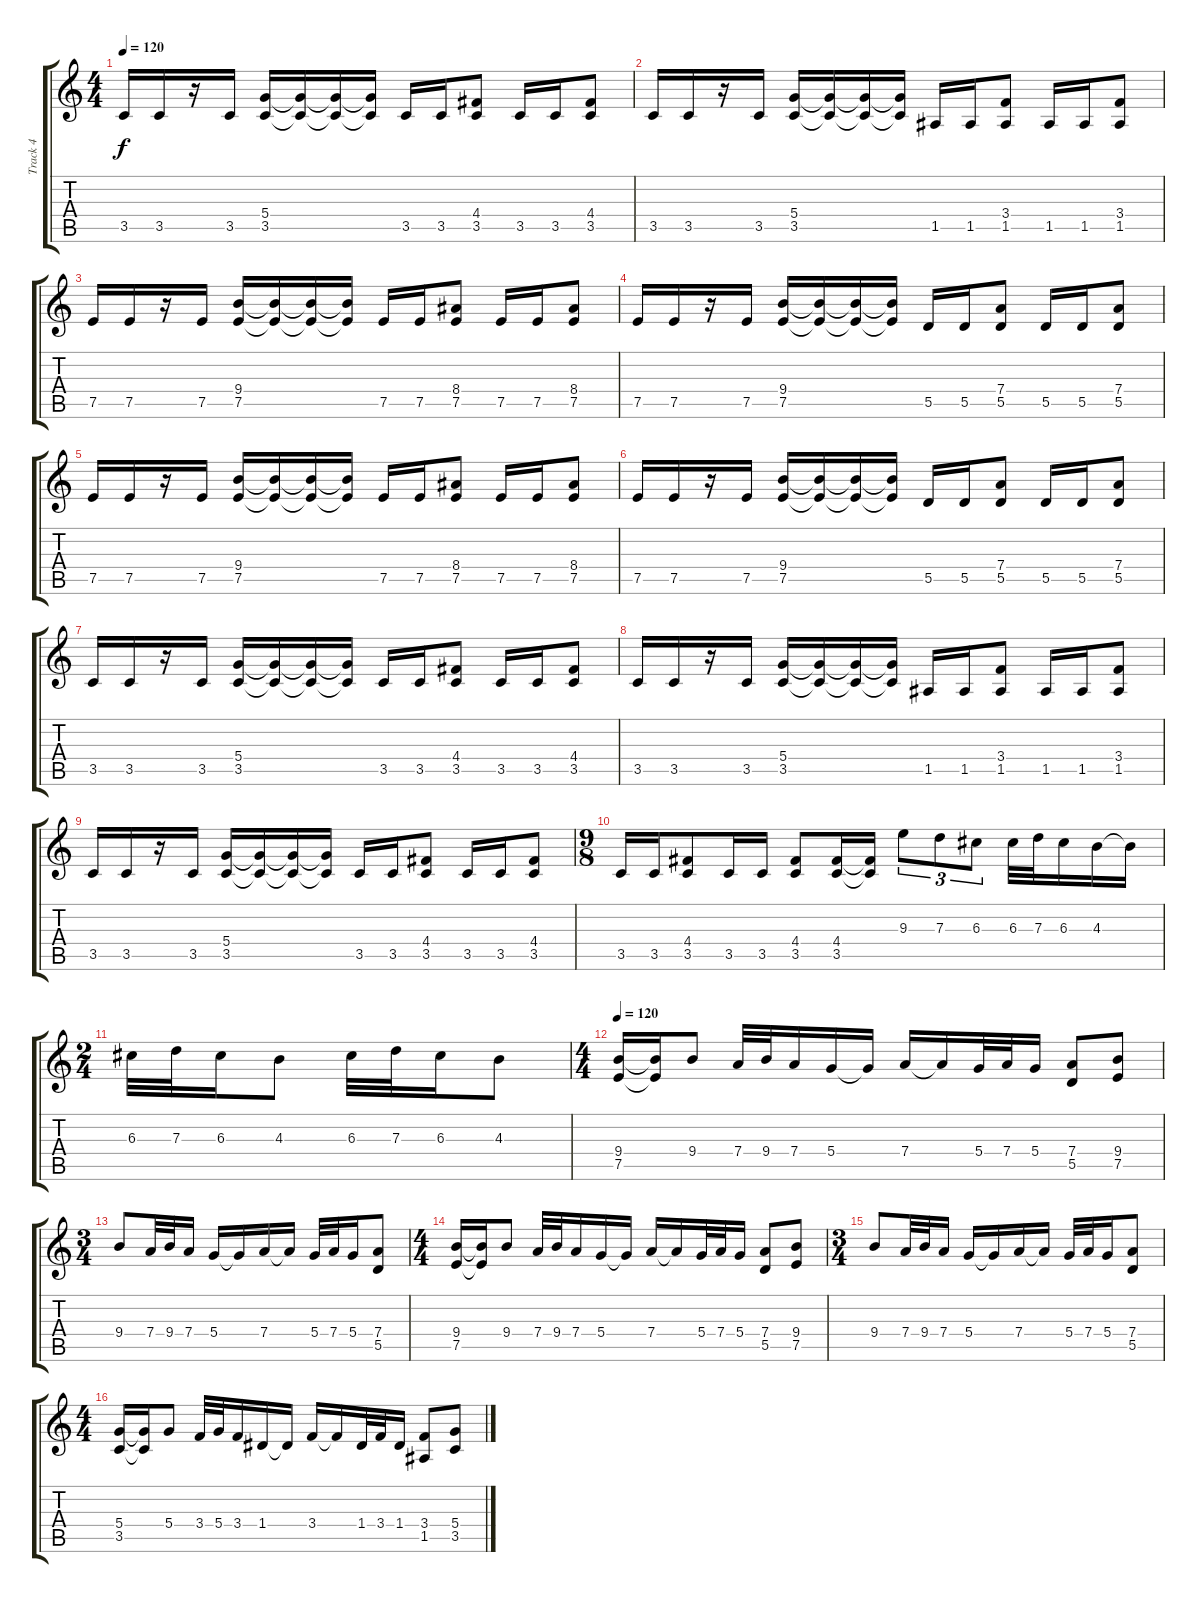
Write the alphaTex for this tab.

\track ("Track 4" "Track 4") {instrument overdrivenguitar}
\staff {score tabs}
\tuning (E4 B3 G3 D3 A2 E2) {hide}
\ts (4 4)
\tempo 120
\clef g2
\ks c
3.5.16{dy f} 3.5.16 r.16 3.5.16 (5.4 3.5).16 (5.4{t} 3.5{t}).16 (5.4{t} 3.5{t}).16 (5.4{t} 3.5{t}).16 3.5.16 3.5.16 (4.4 3.5).8 3.5.16 3.5.16 (4.4 3.5).8 |
3.5.16 3.5.16 r.16 3.5.16 (5.4 3.5).16 (5.4{t} 3.5{t}).16 (5.4{t} 3.5{t}).16 (5.4{t} 3.5{t}).16 1.5.16 1.5.16 (3.4 1.5).8 1.5.16 1.5.16 (3.4 1.5).8 |
7.5.16 7.5.16 r.16 7.5.16 (9.4 7.5).16 (9.4{t} 7.5{t}).16 (9.4{t} 7.5{t}).16 (9.4{t} 7.5{t}).16 7.5.16 7.5.16 (8.4 7.5).8 7.5.16 7.5.16 (8.4 7.5).8 |
7.5.16 7.5.16 r.16 7.5.16 (9.4 7.5).16 (9.4{t} 7.5{t}).16 (9.4{t} 7.5{t}).16 (9.4{t} 7.5{t}).16 5.5.16 5.5.16 (7.4 5.5).8 5.5.16 5.5.16 (7.4 5.5).8 |
7.5.16 7.5.16 r.16 7.5.16 (9.4 7.5).16 (9.4{t} 7.5{t}).16 (9.4{t} 7.5{t}).16 (9.4{t} 7.5{t}).16 7.5.16 7.5.16 (8.4 7.5).8 7.5.16 7.5.16 (8.4 7.5).8 |
7.5.16 7.5.16 r.16 7.5.16 (9.4 7.5).16 (9.4{t} 7.5{t}).16 (9.4{t} 7.5{t}).16 (9.4{t} 7.5{t}).16 5.5.16 5.5.16 (7.4 5.5).8 5.5.16 5.5.16 (7.4 5.5).8 |
3.5.16 3.5.16 r.16 3.5.16 (5.4 3.5).16 (5.4{t} 3.5{t}).16 (5.4{t} 3.5{t}).16 (5.4{t} 3.5{t}).16 3.5.16 3.5.16 (4.4 3.5).8 3.5.16 3.5.16 (4.4 3.5).8 |
3.5.16 3.5.16 r.16 3.5.16 (5.4 3.5).16 (5.4{t} 3.5{t}).16 (5.4{t} 3.5{t}).16 (5.4{t} 3.5{t}).16 1.5.16 1.5.16 (3.4 1.5).8 1.5.16 1.5.16 (3.4 1.5).8 |
3.5.16 3.5.16 r.16 3.5.16 (5.4 3.5).16 (5.4{t} 3.5{t}).16 (5.4{t} 3.5{t}).16 (5.4{t} 3.5{t}).16 3.5.16 3.5.16 (4.4 3.5).8 3.5.16 3.5.16 (4.4 3.5).8 |
\ts (9 8)
3.5.16 3.5.16 (4.4 3.5).8 3.5.16 3.5.16 (4.4 3.5).8 (4.4 3.5).16 (4.4{t} 3.5{t}).16 9.3.8{tu (3 2)} 7.3.8{tu (3 2)} 6.3.8{tu (3 2)} 6.3.32 7.3.32 6.3.16 4.3.16 4.3{t}.16 |
\ts (2 4)
6.3.32 7.3.32 6.3.16 4.3.8 6.3.32 7.3.32 6.3.16 4.3.8 |
\ts (4 4)
\tempo 120
(9.4 7.5).16 (9.4{t} 7.5{t}).16 9.4.8 7.4.32 9.4.32 7.4.16 5.4.16 5.4{t}.16 7.4.16 7.4{t}.16 5.4.32 7.4.32 5.4.16 (7.4 5.5).8 (9.4 7.5).8 |
\ts (3 4)
9.4.8 7.4.32 9.4.32 7.4.16 5.4.16 5.4{t}.16 7.4.16 7.4{t}.16 5.4.32 7.4.32 5.4.16 (7.4 5.5).8 |
\ts (4 4)
(9.4 7.5).16 (9.4{t} 7.5{t}).16 9.4.8 7.4.32 9.4.32 7.4.16 5.4.16 5.4{t}.16 7.4.16 7.4{t}.16 5.4.32 7.4.32 5.4.16 (7.4 5.5).8 (9.4 7.5).8 |
\ts (3 4)
9.4.8 7.4.32 9.4.32 7.4.16 5.4.16 5.4{t}.16 7.4.16 7.4{t}.16 5.4.32 7.4.32 5.4.16 (7.4 5.5).8 |
\ts (4 4)
(5.4 3.5).16 (5.4{t} 3.5{t}).16 5.4.8 3.4.32 5.4.32 3.4.16 1.4.16 1.4{t}.16 3.4.16 3.4{t}.16 1.4.32 3.4.32 1.4.16 (3.4 1.5).8 (5.4 3.5).8
